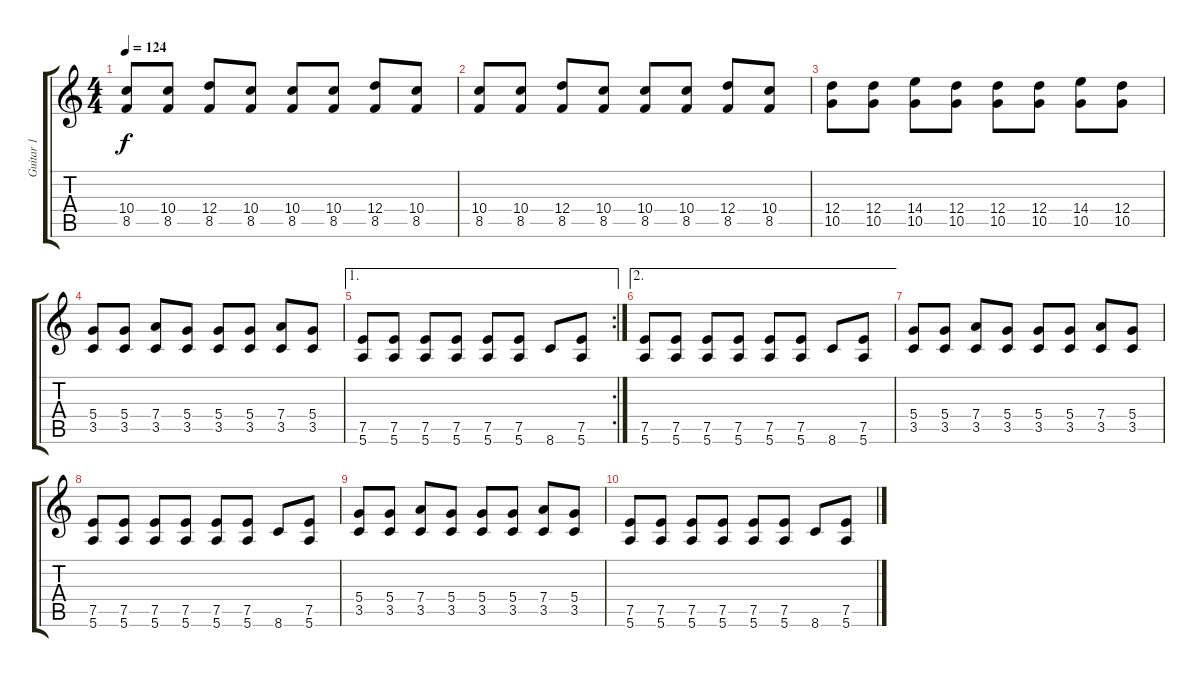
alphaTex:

\track ("Guitar 1" "Guitar 1") {instrument electricguitarclean}
\staff {score tabs}
\tuning (E4 B3 G3 D3 A2 E2) {hide}
\ts (4 4)
\tempo 124
\clef g2
\ks c
(10.4 8.5).8{dy f} (10.4 8.5).8 (12.4 8.5).8 (10.4 8.5).8 (10.4 8.5).8 (10.4 8.5).8 (12.4 8.5).8 (10.4 8.5).8 |
(10.4 8.5).8 (10.4 8.5).8 (12.4 8.5).8 (10.4 8.5).8 (10.4 8.5).8 (10.4 8.5).8 (12.4 8.5).8 (10.4 8.5).8 |
(12.4 10.5).8 (12.4 10.5).8 (14.4 10.5).8 (12.4 10.5).8 (12.4 10.5).8 (12.4 10.5).8 (14.4 10.5).8 (12.4 10.5).8 |
(5.4 3.5).8 (5.4 3.5).8 (7.4 3.5).8 (5.4 3.5).8 (5.4 3.5).8 (5.4 3.5).8 (7.4 3.5).8 (5.4 3.5).8 |
\ae 1
\rc 2
(7.5 5.6).8 (7.5 5.6).8 (7.5 5.6).8 (7.5 5.6).8 (7.5 5.6).8 (7.5 5.6).8 8.6.8 (7.5 5.6).8 |
\ae 2
(7.5 5.6).8 (7.5 5.6).8 (7.5 5.6).8 (7.5 5.6).8 (7.5 5.6).8 (7.5 5.6).8 8.6.8 (7.5 5.6).8 |
(5.4 3.5).8 (5.4 3.5).8 (7.4 3.5).8 (5.4 3.5).8 (5.4 3.5).8 (5.4 3.5).8 (7.4 3.5).8 (5.4 3.5).8 |
(7.5 5.6).8 (7.5 5.6).8 (7.5 5.6).8 (7.5 5.6).8 (7.5 5.6).8 (7.5 5.6).8 8.6.8 (7.5 5.6).8 |
(5.4 3.5).8{volume 3} (5.4 3.5).8 (7.4 3.5).8 (5.4 3.5).8 (5.4 3.5).8 (5.4 3.5).8 (7.4 3.5).8 (5.4 3.5).8 |
(7.5 5.6).8 (7.5 5.6).8 (7.5 5.6).8 (7.5 5.6).8 (7.5 5.6).8 (7.5 5.6).8 8.6.8 (7.5 5.6).8
